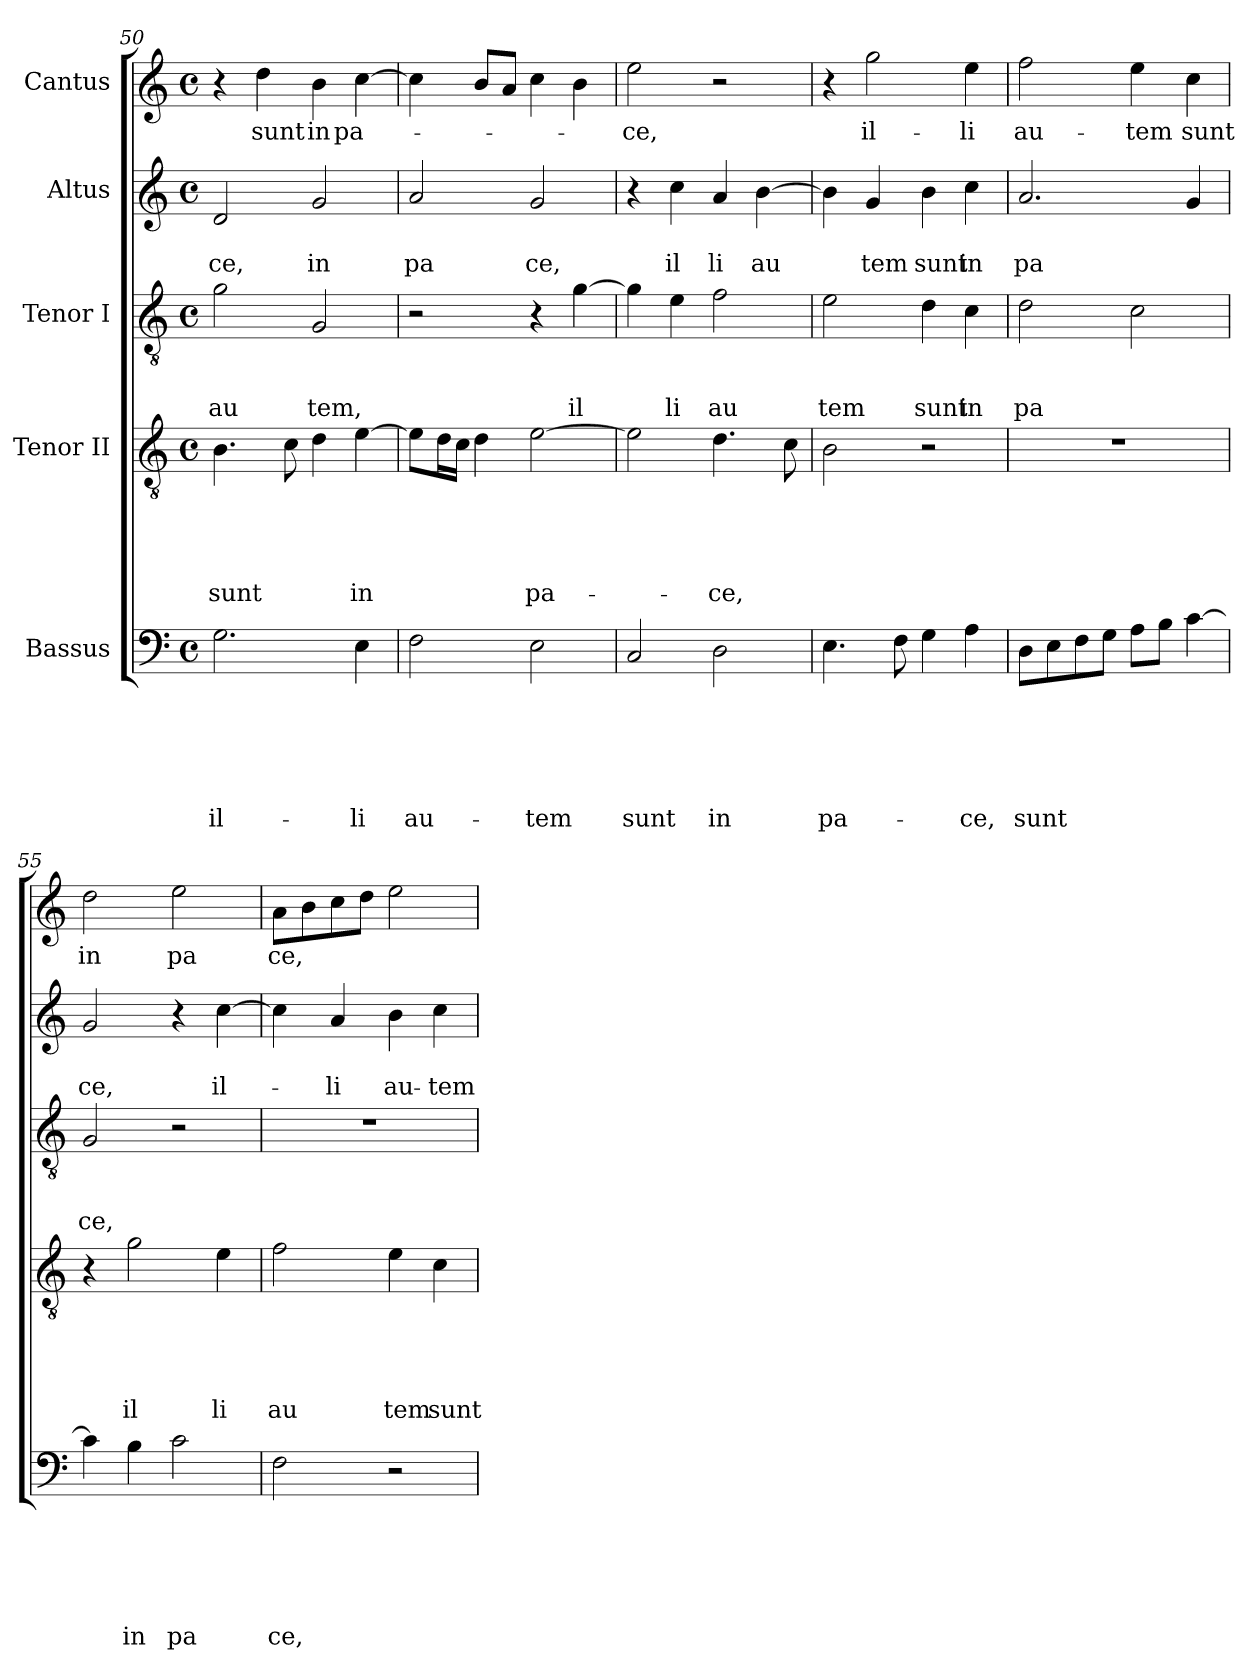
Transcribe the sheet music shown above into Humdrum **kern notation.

**kern	**text	**text	**text	**text	**text	**text	**kern	**text	**text	**text	**text	**text	**kern	**text	**text	**text	**kern	**text	**text	**kern	**text
*part5	*part5	*part5	*part5	*part5	*part5	*part5	*part4	*part4	*part4	*part4	*part4	*part4	*part3	*part3	*part3	*part3	*part2	*part2	*part2	*part1	*part1
*staff5	*staff5	*staff5	*staff5	*staff5	*staff5	*staff5	*staff4	*staff4	*staff4	*staff4	*staff4	*staff4	*staff3	*staff3	*staff3	*staff3	*staff2	*staff2	*staff2	*staff1	*staff1
*I"Bassus	*	*	*	*	*	*	*I"Tenor II	*	*	*	*	*	*I"Tenor I	*	*	*	*I"Altus	*	*	*I"Cantus	*
*clefF4	*	*	*	*	*	*	*clefGv2	*	*	*	*	*	*clefGv2	*	*	*	*clefG2	*	*	*clefG2	*
*k[]	*	*	*	*	*	*	*k[]	*	*	*	*	*	*k[]	*	*	*	*k[]	*	*	*k[]	*
*C:	*	*	*	*	*	*	*C:	*	*	*	*	*	*C:	*	*	*	*C:	*	*	*C:	*
*M4/4	*	*	*	*	*	*	*M4/4	*	*	*	*	*	*M4/4	*	*	*	*M4/4	*	*	*M4/4	*
*met(c)	*	*	*	*	*	*	*met(c)	*	*	*	*	*	*met(c)	*	*	*	*met(c)	*	*	*met(c)	*
=50	=50	=50	=50	=50	=50	=50	=50	=50	=50	=50	=50	=50	=50	=50	=50	=50	=50	=50	=50	=50	=50
!	!	!	!	!	!	!LO:LY:b	!	!	!	!	!	!LO:LY:b	!	!	!	!LO:LY:b	!	!	!LO:LY:b	!	!
2.G\	.	.	.	.	.	il-	4.B\	.	.	.	.	sunt	2g\	.	.	au	2d/	.	ce,	4r	.
!	!	!	!	!	!	!	!	!	!	!	!	!	!	!	!	!	!	!	!	!	!LO:LY:b
.	.	.	.	.	.	.	.	.	.	.	.	.	.	.	.	.	.	.	.	4dd\	sunt
.	.	.	.	.	.	.	8c\	.	.	.	.	.	.	.	.	.	.	.	.	.	.
!	!	!	!	!	!	!	!	!	!	!	!	!	!	!	!	!LO:LY:b	!	!	!LO:LY:b	!	!LO:LY:b
.	.	.	.	.	.	.	4d\	.	.	.	.	.	2G/	.	.	tem,	2g/	.	in	4b\	in
!	!	!	!	!	!	!LO:LY:b	!	!	!	!	!	!LO:LY:b	!	!	!	!	!	!	!	!	!LO:LY:b
4E\	.	.	.	.	.	-li	[>4e\	.	.	.	.	in	.	.	.	.	.	.	.	[>4cc\	pa-
=51	=51	=51	=51	=51	=51	=51	=51	=51	=51	=51	=51	=51	=51	=51	=51	=51	=51	=51	=51	=51	=51
!	!	!	!	!	!	!LO:LY:b	!	!	!	!	!	!	!	!	!	!	!	!	!LO:LY:b	!	!
2F\	.	.	.	.	.	au-	8e\L]	.	.	.	.	.	2r	.	.	.	2a/	.	pa	4cc\]	.
.	.	.	.	.	.	.	16d\L	.	.	.	.	.	.	.	.	.	.	.	.	.	.
.	.	.	.	.	.	.	16c\JJ	.	.	.	.	.	.	.	.	.	.	.	.	.	.
.	.	.	.	.	.	.	4d\	.	.	.	.	.	.	.	.	.	.	.	.	8b/L	.
.	.	.	.	.	.	.	.	.	.	.	.	.	.	.	.	.	.	.	.	8a/J	.
!	!	!	!	!	!	!LO:LY:b	!	!	!	!	!	!LO:LY:b	!	!	!	!	!	!	!LO:LY:b	!	!
2E\	.	.	.	.	.	-tem	[>2e\	.	.	.	.	pa-	4r	.	.	.	2g/	.	ce,	4cc\	.
!	!	!	!	!	!	!	!	!	!	!	!	!	!	!	!	!LO:LY:b	!	!	!	!	!
.	.	.	.	.	.	.	.	.	.	.	.	.	[>4g\	.	.	il	.	.	.	4b\	.
=52	=52	=52	=52	=52	=52	=52	=52	=52	=52	=52	=52	=52	=52	=52	=52	=52	=52	=52	=52	=52	=52
!	!	!	!	!	!	!LO:LY:b	!	!	!	!	!	!	!	!	!	!	!	!	!	!	!LO:LY:b
2C/	.	.	.	.	.	sunt	2e\]	.	.	.	.	.	4g\]	.	.	.	4r	.	.	2ee\	-ce,
!	!	!	!	!	!	!	!	!	!	!	!	!	!	!	!	!LO:LY:b	!	!	!LO:LY:b	!	!
.	.	.	.	.	.	.	.	.	.	.	.	.	4e\	.	.	li	4cc\	.	il	.	.
!	!	!	!	!	!	!LO:LY:b	!	!	!	!	!	!LO:LY:b	!	!	!	!LO:LY:b	!	!	!LO:LY:b	!	!
2D\	.	.	.	.	.	in	4.d\	.	.	.	.	-ce,	2f\	.	.	au	4a/	.	li	2r	.
!	!	!	!	!	!	!	!	!	!	!	!	!	!	!	!	!	!	!	!LO:LY:b	!	!
.	.	.	.	.	.	.	.	.	.	.	.	.	.	.	.	.	[>4b\	.	au	.	.
.	.	.	.	.	.	.	8c\	.	.	.	.	.	.	.	.	.	.	.	.	.	.
=53	=53	=53	=53	=53	=53	=53	=53	=53	=53	=53	=53	=53	=53	=53	=53	=53	=53	=53	=53	=53	=53
!	!	!	!	!	!	!LO:LY:b	!	!	!	!	!	!	!	!	!	!LO:LY:b	!	!	!	!	!
4.E\	.	.	.	.	.	pa-	2B\	.	.	.	.	.	2e\	.	.	tem	4b\]	.	.	4r	.
!	!	!	!	!	!	!	!	!	!	!	!	!	!	!	!	!	!	!	!LO:LY:b	!	!LO:LY:b
.	.	.	.	.	.	.	.	.	.	.	.	.	.	.	.	.	4g/	.	tem	2gg\	il-
8F\	.	.	.	.	.	.	.	.	.	.	.	.	.	.	.	.	.	.	.	.	.
!	!	!	!	!	!	!	!	!	!	!	!	!	!	!	!	!LO:LY:b	!	!	!LO:LY:b	!	!
4G\	.	.	.	.	.	.	2r	.	.	.	.	.	4d\	.	.	sunt	4b\	.	sunt	.	.
!	!	!	!	!	!	!LO:LY:b	!	!	!	!	!	!	!	!	!	!LO:LY:b	!	!	!LO:LY:b	!	!LO:LY:b
4A\	.	.	.	.	.	-ce,	.	.	.	.	.	.	4c\	.	.	in	4cc\	.	in	4ee\	-li
=54	=54	=54	=54	=54	=54	=54	=54	=54	=54	=54	=54	=54	=54	=54	=54	=54	=54	=54	=54	=54	=54
!	!	!	!	!	!	!LO:LY:b	!	!	!	!	!	!	!	!	!	!LO:LY:b	!	!	!LO:LY:b	!	!LO:LY:b
8D\L	.	.	.	.	.	sunt	1r	.	.	.	.	.	2d\	.	.	pa	2.a/	.	pa	2ff\	au-
8E\	.	.	.	.	.	.	.	.	.	.	.	.	.	.	.	.	.	.	.	.	.
8F\	.	.	.	.	.	.	.	.	.	.	.	.	.	.	.	.	.	.	.	.	.
8G\J	.	.	.	.	.	.	.	.	.	.	.	.	.	.	.	.	.	.	.	.	.
!	!	!	!	!	!	!	!	!	!	!	!	!	!	!	!	!	!	!	!	!	!LO:LY:b
8A\L	.	.	.	.	.	.	.	.	.	.	.	.	2c\	.	.	.	.	.	.	4ee\	-tem
8B\J	.	.	.	.	.	.	.	.	.	.	.	.	.	.	.	.	.	.	.	.	.
!	!	!	!	!	!	!	!	!	!	!	!	!	!	!	!	!	!	!	!	!	!LO:LY:b
[<4c\	.	.	.	.	.	.	.	.	.	.	.	.	.	.	.	.	4g/	.	.	4cc\	sunt
!!LO:LB:g=z
=55	=55	=55	=55	=55	=55	=55	=55	=55	=55	=55	=55	=55	=55	=55	=55	=55	=55	=55	=55	=55	=55
!	!	!	!	!	!	!	!	!	!	!	!	!	!	!	!	!LO:LY:b	!	!	!LO:LY:b	!	!LO:LY:b
4c\]	.	.	.	.	.	.	4r	.	.	.	.	.	2G/	.	.	ce,	2g/	.	ce,	2dd\	in
!	!	!	!	!	!	!LO:LY:b	!	!	!	!	!	!LO:LY:b	!	!	!	!	!	!	!	!	!
4B\	.	.	.	.	.	in	2g\	.	.	.	.	il	.	.	.	.	.	.	.	.	.
!	!	!	!	!	!	!LO:LY:b	!	!	!	!	!	!	!	!	!	!	!	!	!	!	!LO:LY:b
2c\	.	.	.	.	.	pa	.	.	.	.	.	.	2r	.	.	.	4r	.	.	2ee\	pa
!	!	!	!	!	!	!	!	!	!	!	!	!LO:LY:b	!	!	!	!	!	!	!LO:LY:b	!	!
.	.	.	.	.	.	.	4e\	.	.	.	.	li	.	.	.	.	[>4cc\	.	il-	.	.
=56	=56	=56	=56	=56	=56	=56	=56	=56	=56	=56	=56	=56	=56	=56	=56	=56	=56	=56	=56	=56	=56
!	!	!	!	!	!	!LO:LY:b	!	!	!	!	!	!LO:LY:b	!	!	!	!	!	!	!	!	!LO:LY:b
2F\	.	.	.	.	.	ce,	2f\	.	.	.	.	au	1r	.	.	.	4cc\]	.	.	8a\L	ce,
.	.	.	.	.	.	.	.	.	.	.	.	.	.	.	.	.	.	.	.	8b\	.
!	!	!	!	!	!	!	!	!	!	!	!	!	!	!	!	!	!	!	!LO:LY:b	!	!
.	.	.	.	.	.	.	.	.	.	.	.	.	.	.	.	.	4a/	.	-li	8cc\	.
.	.	.	.	.	.	.	.	.	.	.	.	.	.	.	.	.	.	.	.	8dd\J	.
!	!	!	!	!	!	!	!	!	!	!	!	!LO:LY:b	!	!	!	!	!	!	!LO:LY:b	!	!
2r	.	.	.	.	.	.	4e\	.	.	.	.	tem	.	.	.	.	4b\	.	au-	2ee\	.
!	!	!	!	!	!	!	!	!	!	!	!	!LO:LY:b	!	!	!	!	!	!	!LO:LY:b	!	!
.	.	.	.	.	.	.	4c\	.	.	.	.	sunt	.	.	.	.	4cc\	.	-tem	.	.
=	=	=	=	=	=	=	=	=	=	=	=	=	=	=	=	=	=	=	=	=	=
*-	*-	*-	*-	*-	*-	*-	*-	*-	*-	*-	*-	*-	*-	*-	*-	*-	*-	*-	*-	*-	*-
